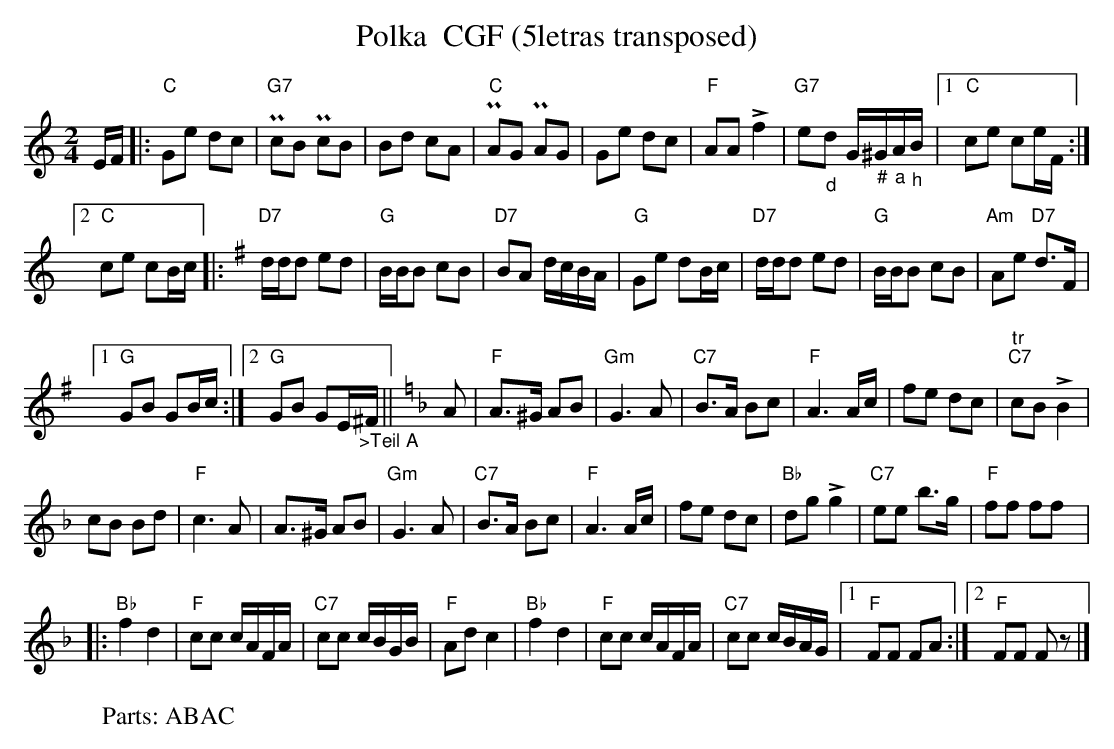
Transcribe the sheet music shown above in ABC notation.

X:1
T:Polka  CGF (5letras transposed)
M:2/4
L:1/8
K:C transpose=3 %%MIDI gchordon
E/2F/2 |: "C"Ge dc | P"G7"cB PcB | Bd cA | P"C"AG PAG | Ge dc | "F"AA!>!f2 | "G7"e"_d"d G/2"_#"^G/2"_a"A/2"_h"B/2 |1 "C"ce ce/2F/2 :|2
"C"ce cB/2c/2 |: [K:G] "D7"d/2d/2d ed | "G"B/2B/2B cB | "D7"BA d/2c/2B/2A/2 | "G"Ge dB/2c/2 | "D7"d/2d/2d ed | "G"B/2B/2B cB | "Am"Ae "D7"d>F |1
"G"GB GB/2c/2 :|2"G"GB GE/2"_>Teil A"^F/2 || [K:F] A | "F"A>^G AB | "Gm"G3A | "C7"B>A Bc | "F"A3A/2c/2 | fe dc | "tr""C7"cB!>!B2 |
cB Bd | "F"c3A | A>^G AB | "Gm"G3A | "C7"B>A Bc | "F"A3A/2c/2 | fe dc | "Bb"dg!>!g2 | "C7"ee b>g | "F"ff ff |:
"Bb"f2d2 | "F"cc c/2A/2F/2A/2 | "C7"cc c/2B/2G/2B/2 | "F"Adc2 | "Bb"f2d2 | "F"cc c/2A/2F/2A/2 | "C7"cc c/2B/2A/2G/2 |1 "F"FF FA :|2 "F"FF Fz |]
W:Parts: ABAC
